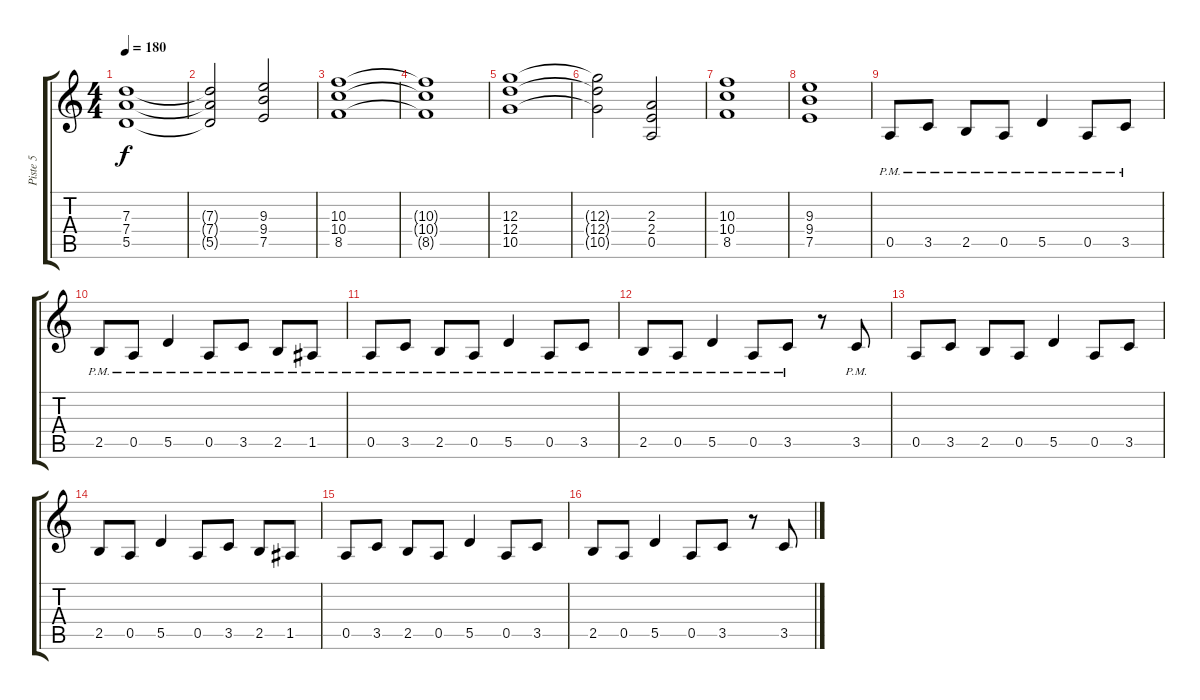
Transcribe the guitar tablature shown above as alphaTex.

\track ("Piste 5" "Piste 5") {instrument distortionguitar}
\staff {score tabs}
\tuning (E4 B3 G3 D3 A2 E2) {hide}
\ts (4 4)
\tempo 180
\clef g2
\ks c
(7.3 7.4 5.5).1{dy f} |
(7.3{t} 7.4{t} 5.5{t}).2 (9.3 9.4 7.5).2 |
(10.3 10.4 8.5).1 |
(10.3{t} 10.4{t} 8.5{t}).1 |
(12.3 12.4 10.5).1 |
(12.3{t} 12.4{t} 10.5{t}).2 (2.3 2.4 0.5).2 |
(10.3 10.4 8.5).1 |
(9.3 9.4 7.5).1 |
0.5{pm}.8 3.5{pm}.8 2.5{pm}.8 0.5{pm}.8 5.5{pm}.4 0.5{pm}.8 3.5{pm}.8 |
2.5{pm}.8 0.5{pm}.8 5.5{pm}.4 0.5{pm}.8 3.5{pm}.8 2.5{pm}.8 1.5{pm}.8 |
0.5{pm}.8 3.5{pm}.8 2.5{pm}.8 0.5{pm}.8 5.5{pm}.4 0.5{pm}.8 3.5{pm}.8 |
2.5{pm}.8 0.5{pm}.8 5.5{pm}.4 0.5{pm}.8 3.5{pm}.8 r.8 3.5{pm}.8 |
0.5.8 3.5.8 2.5.8 0.5.8 5.5.4 0.5.8 3.5.8 |
2.5.8 0.5.8 5.5.4 0.5.8 3.5.8 2.5.8 1.5.8 |
0.5.8 3.5.8 2.5.8 0.5.8 5.5.4 0.5.8 3.5.8 |
2.5.8 0.5.8 5.5.4 0.5.8 3.5.8 r.8 3.5.8
